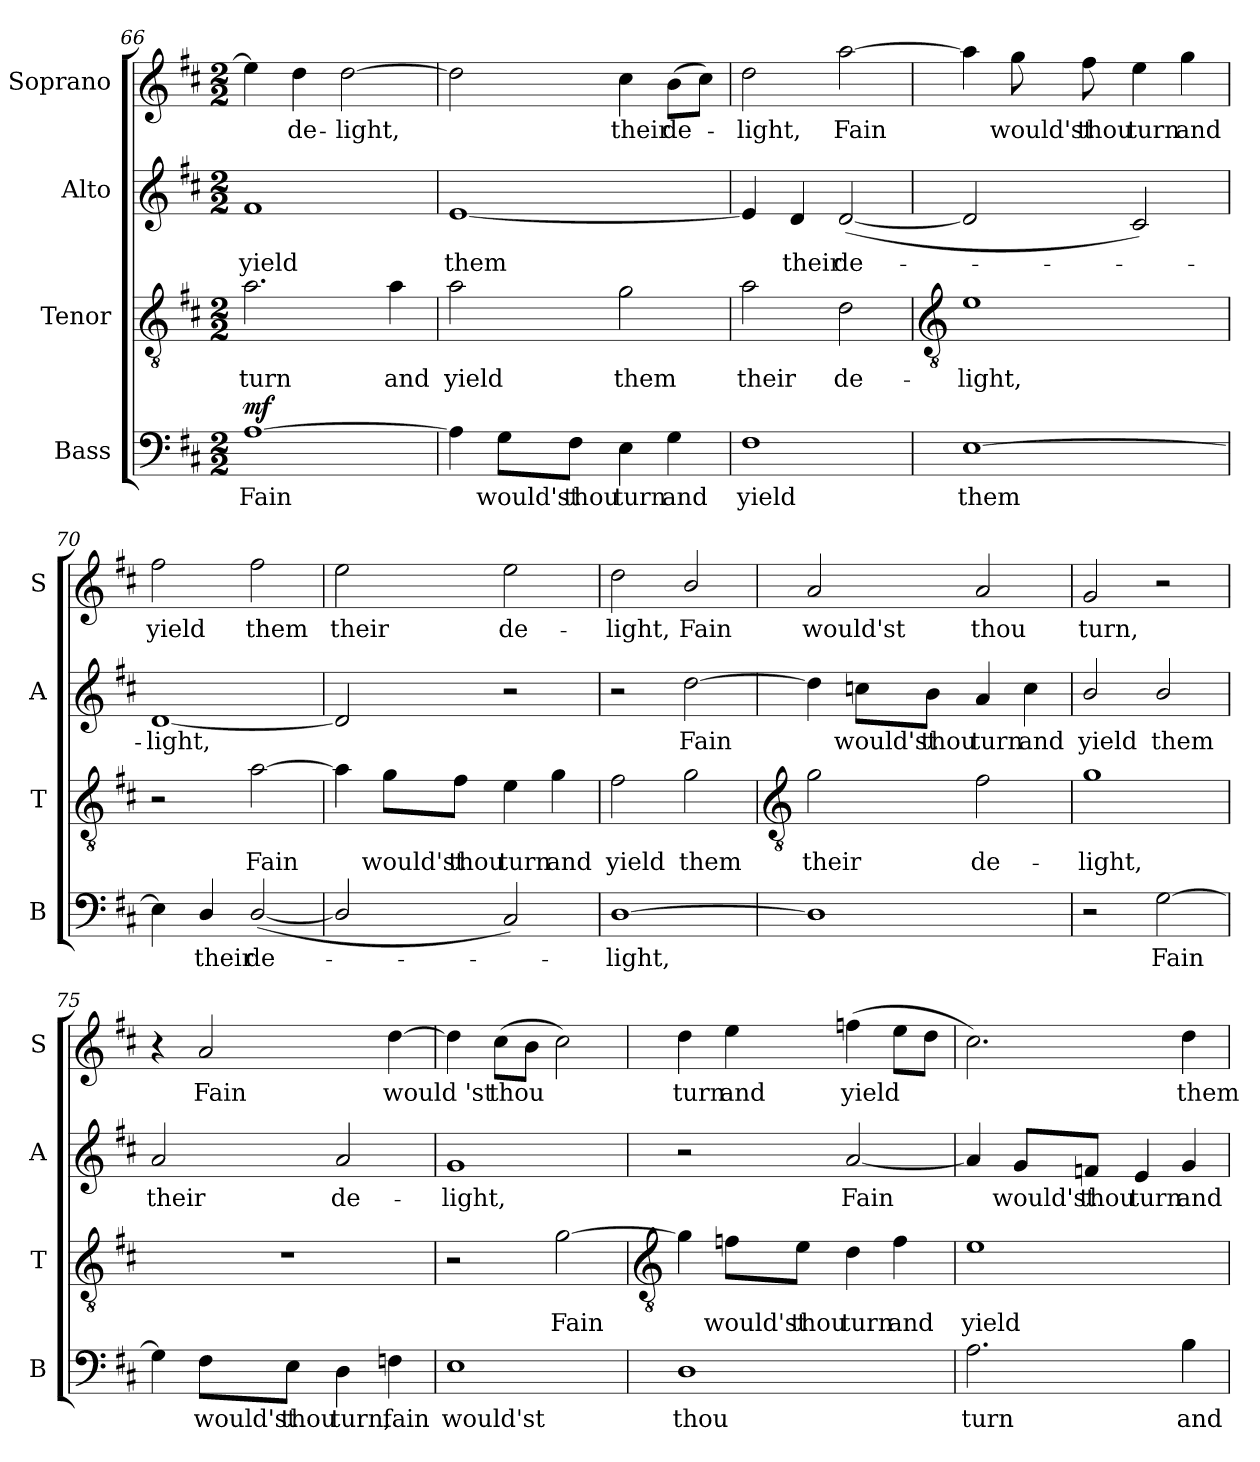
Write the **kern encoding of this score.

**kern	**text	**dynam	**kern	**text	**kern	**text	**kern	**text
*part4	*part4	*part4	*part3	*part3	*part2	*part2	*part1	*part1
*staff4	*staff4	*staff4	*staff3	*staff3	*staff2	*staff2	*staff1	*staff1
*I"Bass	*	*	*I"Tenor	*	*I"Alto	*	*I"Soprano	*
*I'B	*	*	*I'T	*	*I'A	*	*I'S	*
*clefF4	*	*	*clefGv2	*	*clefG2	*	*clefG2	*
*k[f#c#]	*	*	*k[f#c#]	*	*k[f#c#]	*	*k[f#c#]	*
*D:	*	*	*D:	*	*D:	*	*D:	*
*M2/2	*	*	*M2/2	*	*M2/2	*	*M2/2	*
=66	=66	=66	=66	=66	=66	=66	=66	=66
!	!LO:LY:b	!LO:DY:b	!	!LO:LY:b	!	!LO:LY:b	!	!
[1A	Fain	mf	2.a	turn	1f#	yield	4ee]	.
!	!	!	!	!	!	!	!	!LO:LY:b
.	.	.	.	.	.	.	4dd	de-
!	!	!	!	!	!	!	!	!LO:LY:b
.	.	.	.	.	.	.	[2dd	-light,
!	!	!	!	!LO:LY:b	!	!	!	!
.	.	.	4a	and	.	.	.	.
=67	=67	=67	=67	=67	=67	=67	=67	=67
!	!	!	!	!LO:LY:b	!	!LO:LY:b	!	!
4A]	.	.	2a	yield	[1e	them	2dd]	.
!	!LO:LY:b	!	!	!	!	!	!	!
8G\L	would'st	.	.	.	.	.	.	.
!	!LO:LY:b	!	!	!	!	!	!	!
8F#\J	thou	.	.	.	.	.	.	.
!	!LO:LY:b	!	!	!LO:LY:b	!	!	!	!LO:LY:b
4E	turn	.	2g	them	.	.	4cc#	their
!	!LO:LY:b	!	!	!	!	!	!	!LO:LY:b
4G	and	.	.	.	.	.	(>8bL	de-
.	.	.	.	.	.	.	8cc#J)	.
=68	=68	=68	=68	=68	=68	=68	=68	=68
!	!LO:LY:b	!	!	!LO:LY:b	!	!	!	!LO:LY:b
1F#	yield	.	2a	their	4e]	.	2dd	light,
!	!	!	!	!	!	!LO:LY:b	!	!
.	.	.	.	.	4d	their	.	.
!	!	!	!	!LO:LY:b	!	!LO:LY:b	!	!LO:LY:b
.	.	.	2d	de-	(<[2d	de-	[2aa	Fain
!!LO:LB:g=z
=69	=69	=69	=69	=69	=69	=69	=69	=69
*	*	*	*clefGv2	*	*	*	*	*
!	!LO:LY:b	!	!	!LO:LY:b	!	!	!	!
[1E	them	.	1e	-light,	2d]	.	4aa]	.
!	!	!	!	!	!	!	!	!LO:LY:b
.	.	.	.	.	.	.	8gg	would'st
!	!	!	!	!	!	!	!	!LO:LY:b
.	.	.	.	.	.	.	8ff#	thou
!	!	!	!	!	!	!	!	!LO:LY:b
.	.	.	.	.	2c#)	.	4ee	turn
!	!	!	!	!	!	!	!	!LO:LY:b
.	.	.	.	.	.	.	4gg	and
=70	=70	=70	=70	=70	=70	=70	=70	=70
!	!	!	!	!	!	!LO:LY:b	!	!LO:LY:b
4E]	.	.	2r	.	[1d	light,	2ff#	yield
!	!LO:LY:b	!	!	!	!	!	!	!
4D/	their	.	.	.	.	.	.	.
!	!LO:LY:b	!	!	!LO:LY:b	!	!	!	!LO:LY:b
(<[2D/	de-	.	[2a	Fain	.	.	2ff#	them
=71	=71	=71	=71	=71	=71	=71	=71	=71
!	!	!	!	!	!	!	!	!LO:LY:b
2D/]	.	.	4a]	.	2d]	.	2ee	their
!	!	!	!	!LO:LY:b	!	!	!	!
.	.	.	8g\L	would'st	.	.	.	.
!	!	!	!	!LO:LY:b	!	!	!	!
.	.	.	8f#\J	thou	.	.	.	.
!	!	!	!	!LO:LY:b	!	!	!	!LO:LY:b
2C#)	.	.	4e	turn	2r	.	2ee	de-
!	!	!	!	!LO:LY:b	!	!	!	!
.	.	.	4g	and	.	.	.	.
=72	=72	=72	=72	=72	=72	=72	=72	=72
!	!LO:LY:b	!	!	!LO:LY:b	!	!	!	!LO:LY:b
[1D	light,	.	2f#	yield	2r	.	2dd	-light,
!	!	!	!	!LO:LY:b	!	!LO:LY:b	!	!LO:LY:b
.	.	.	2g	them	[2dd	Fain	2b/	Fain
!!LO:LB:g=z
=73	=73	=73	=73	=73	=73	=73	=73	=73
*	*	*	*clefGv2	*	*	*	*	*
!	!	!	!	!LO:LY:b	!	!	!	!LO:LY:b
1D]	.	.	2g	their	4dd]	.	2a	would'st
!	!	!	!	!	!	!LO:LY:b	!	!
.	.	.	.	.	8ccn\L	would'st	.	.
!	!	!	!	!	!	!LO:LY:b	!	!
.	.	.	.	.	8b\J	thou	.	.
!	!	!	!	!LO:LY:b	!	!LO:LY:b	!	!LO:LY:b
.	.	.	2f#	de-	4a	turn	2a	thou
!	!	!	!	!	!	!LO:LY:b	!	!
.	.	.	.	.	4cc	and	.	.
=74	=74	=74	=74	=74	=74	=74	=74	=74
!	!	!	!	!LO:LY:b	!	!LO:LY:b	!	!LO:LY:b
2r	.	.	1g	-light,	2b/	yield	2g	turn,
!	!LO:LY:b	!	!	!	!	!LO:LY:b	!	!
[2G	Fain	.	.	.	2b/	them	2r	.
=75	=75	=75	=75	=75	=75	=75	=75	=75
!	!	!	!	!	!	!LO:LY:b	!	!
4G]	.	.	1r	.	2a	their	4r	.
!	!LO:LY:b	!	!	!	!	!	!	!LO:LY:b
8F#\L	would'st	.	.	.	.	.	2a	Fain
!	!LO:LY:b	!	!	!	!	!	!	!
8E\J	thou	.	.	.	.	.	.	.
!	!LO:LY:b	!	!	!	!	!LO:LY:b	!	!
4D	turn,	.	.	.	2a	de-	.	.
!	!LO:LY:b	!	!	!	!	!	!	!LO:LY:b
4Fn	fain	.	.	.	.	.	[4dd	would 'st
=76	=76	=76	=76	=76	=76	=76	=76	=76
!	!LO:LY:b	!	!	!	!	!LO:LY:b	!	!
1E	would'st	.	2r	.	1g	-light,	4dd]	.
!	!	!	!	!	!	!	!	!LO:LY:b
.	.	.	.	.	.	.	(>8cc#L	thou
.	.	.	.	.	.	.	8bJ	.
!	!	!	!	!LO:LY:b	!	!	!	!
.	.	.	[2g	Fain	.	.	2cc#)	.
!!LO:LB:g=z
=77	=77	=77	=77	=77	=77	=77	=77	=77
*	*	*	*clefGv2	*	*	*	*	*
!	!LO:LY:b	!	!	!	!	!	!	!LO:LY:b
1D	thou	.	4g]	.	2r	.	4dd	turn
!	!	!	!	!LO:LY:b	!	!	!	!LO:LY:b
.	.	.	8fn\L	would'st	.	.	4ee	and
!	!	!	!	!LO:LY:b	!	!	!	!
.	.	.	8e\J	thou	.	.	.	.
!	!	!	!	!LO:LY:b	!	!LO:LY:b	!	!LO:LY:b
.	.	.	4d	turn	[2a	Fain	(>4ffn	yield
!	!	!	!	!LO:LY:b	!	!	!	!
.	.	.	4f	and	.	.	8eeL	.
.	.	.	.	.	.	.	8ddJ	.
=78	=78	=78	=78	=78	=78	=78	=78	=78
!	!LO:LY:b	!	!	!LO:LY:b	!	!	!	!
2.A	turn	.	1e	yield	4a]	.	2.cc#)	.
!	!	!	!	!	!	!LO:LY:b	!	!
.	.	.	.	.	8g/L	would'st	.	.
!	!	!	!	!	!	!LO:LY:b	!	!
.	.	.	.	.	8fn/J	thou	.	.
!	!	!	!	!	!	!LO:LY:b	!	!
.	.	.	.	.	4e	turn	.	.
!	!LO:LY:b	!	!	!	!	!LO:LY:b	!	!LO:LY:b
4B	and	.	.	.	4g	and	4dd	them
=	=	=	=	=	=	=	=	=
*-	*-	*-	*-	*-	*-	*-	*-	*-
